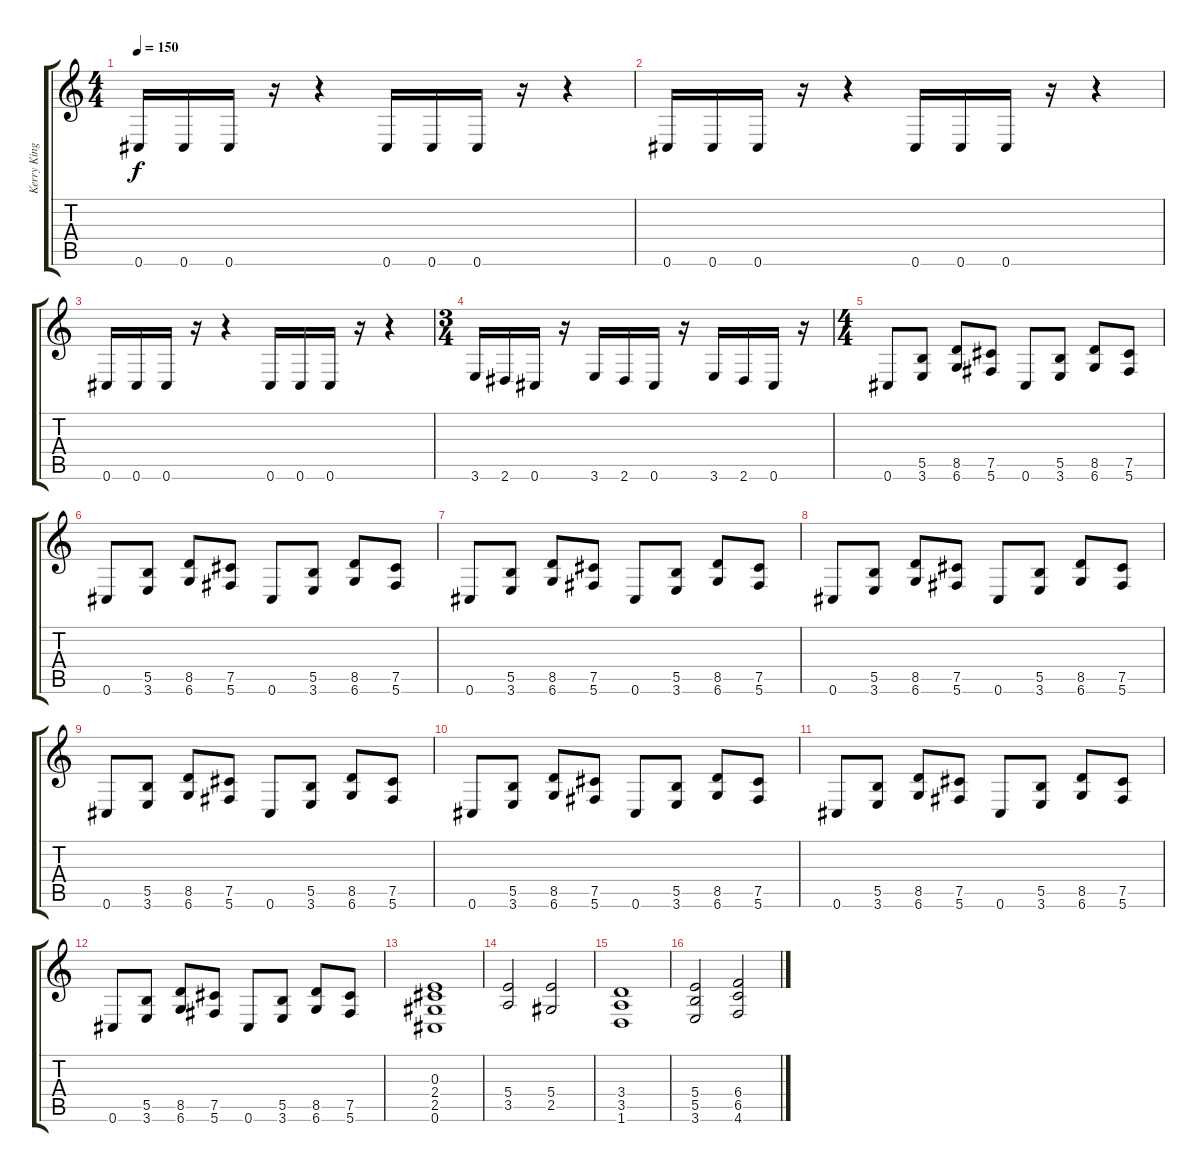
\track ("Kerry King" "Kerry King") {instrument distortionguitar}
\staff {score tabs}
\tuning (Db4 Ab3 E3 B2 Gb2 Db2) {hide}
\ts (4 4)
\tempo 150
\clef g2
\ks c
0.6.16{dy f instrument distortionguitar} 0.6.16 0.6.16 r.16 r.4 0.6.16 0.6.16 0.6.16 r.16 r.4 |
0.6.16 0.6.16 0.6.16 r.16 r.4 0.6.16 0.6.16 0.6.16 r.16 r.4 |
0.6.16 0.6.16 0.6.16 r.16 r.4 0.6.16 0.6.16 0.6.16 r.16 r.4 |
\ts (3 4)
3.6.16 2.6.16 0.6.16 r.16 3.6.16 2.6.16 0.6.16 r.16 3.6.16 2.6.16 0.6.16 r.16 |
\ts (4 4)
0.6.8 (5.5 3.6).8 (8.5 6.6).8 (7.5 5.6).8 0.6.8 (5.5 3.6).8 (8.5 6.6).8 (7.5 5.6).8 |
0.6.8 (5.5 3.6).8 (8.5 6.6).8 (7.5 5.6).8 0.6.8 (5.5 3.6).8 (8.5 6.6).8 (7.5 5.6).8 |
0.6.8 (5.5 3.6).8 (8.5 6.6).8 (7.5 5.6).8 0.6.8 (5.5 3.6).8 (8.5 6.6).8 (7.5 5.6).8 |
0.6.8 (5.5 3.6).8 (8.5 6.6).8 (7.5 5.6).8 0.6.8 (5.5 3.6).8 (8.5 6.6).8 (7.5 5.6).8 |
0.6.8 (5.5 3.6).8 (8.5 6.6).8 (7.5 5.6).8 0.6.8 (5.5 3.6).8 (8.5 6.6).8 (7.5 5.6).8 |
0.6.8 (5.5 3.6).8 (8.5 6.6).8 (7.5 5.6).8 0.6.8 (5.5 3.6).8 (8.5 6.6).8 (7.5 5.6).8 |
0.6.8 (5.5 3.6).8 (8.5 6.6).8 (7.5 5.6).8 0.6.8 (5.5 3.6).8 (8.5 6.6).8 (7.5 5.6).8 |
0.6.8 (5.5 3.6).8 (8.5 6.6).8 (7.5 5.6).8 0.6.8 (5.5 3.6).8 (8.5 6.6).8 (7.5 5.6).8 |
(0.3 2.4 2.5 0.6).1 |
(5.4 3.5).2 (5.4 2.5).2 |
(3.4 3.5 1.6).1 |
(5.4 5.5 3.6).2 (6.4 6.5 4.6).2
